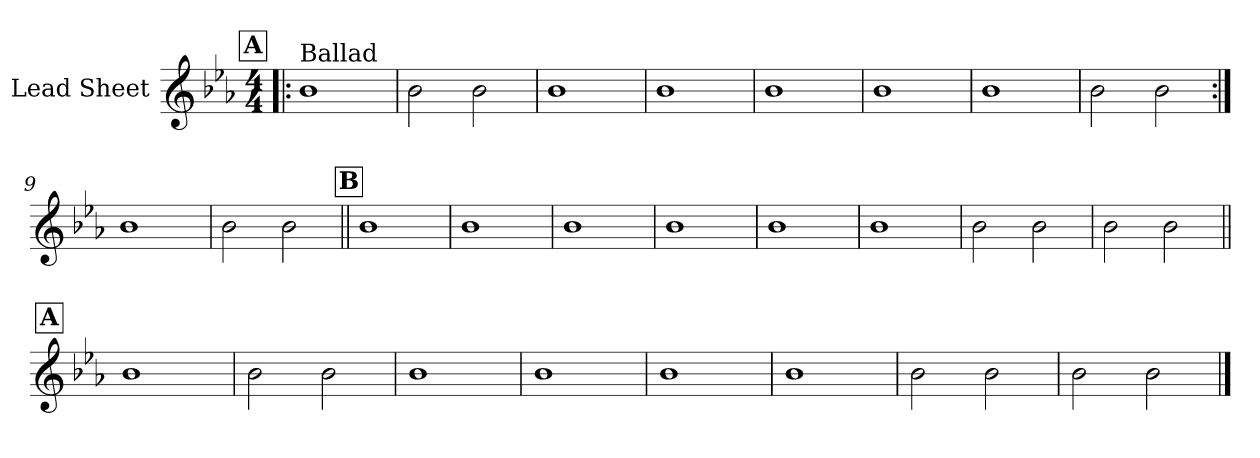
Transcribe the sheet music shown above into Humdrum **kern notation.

**kern
*part1
*staff1
*I"Lead Sheet
*clefG2
*k[b-e-a-]
*E-:
*M4/4
!!LO:REH:place=s1:a:fs=14:t=A
=1!|:
!LO:TX:a:t=Ballad
1b-
=2
2b-\
2b-\
=3
1b-
=4
1b-
!!LO:LB:g=z
=5
1b-
=6
1b-
=7
1b-
=8
2b-\
2b-\
!!LO:LB:g=z
=9:|!
1b-
=10
2b-\
2b-\
!!LO:LB:g=z
!!LO:REH:place=s1:a:fs=14:t=B
=11||
1b-
=12
1b-
=13
1b-
=14
1b-
!!LO:LB:g=z
=15
1b-
=16
1b-
=17
2b-\
2b-\
=18
2b-\
2b-\
!!LO:LB:g=z
!!LO:REH:place=s1:a:fs=14:t=A
=19||
1b-
=20
2b-\
2b-\
=21
1b-
=22
1b-
!!LO:LB:g=z
=23
1b-
=24
1b-
=25
2b-\
2b-\
=26
2b-\
2b-\
==
*-
